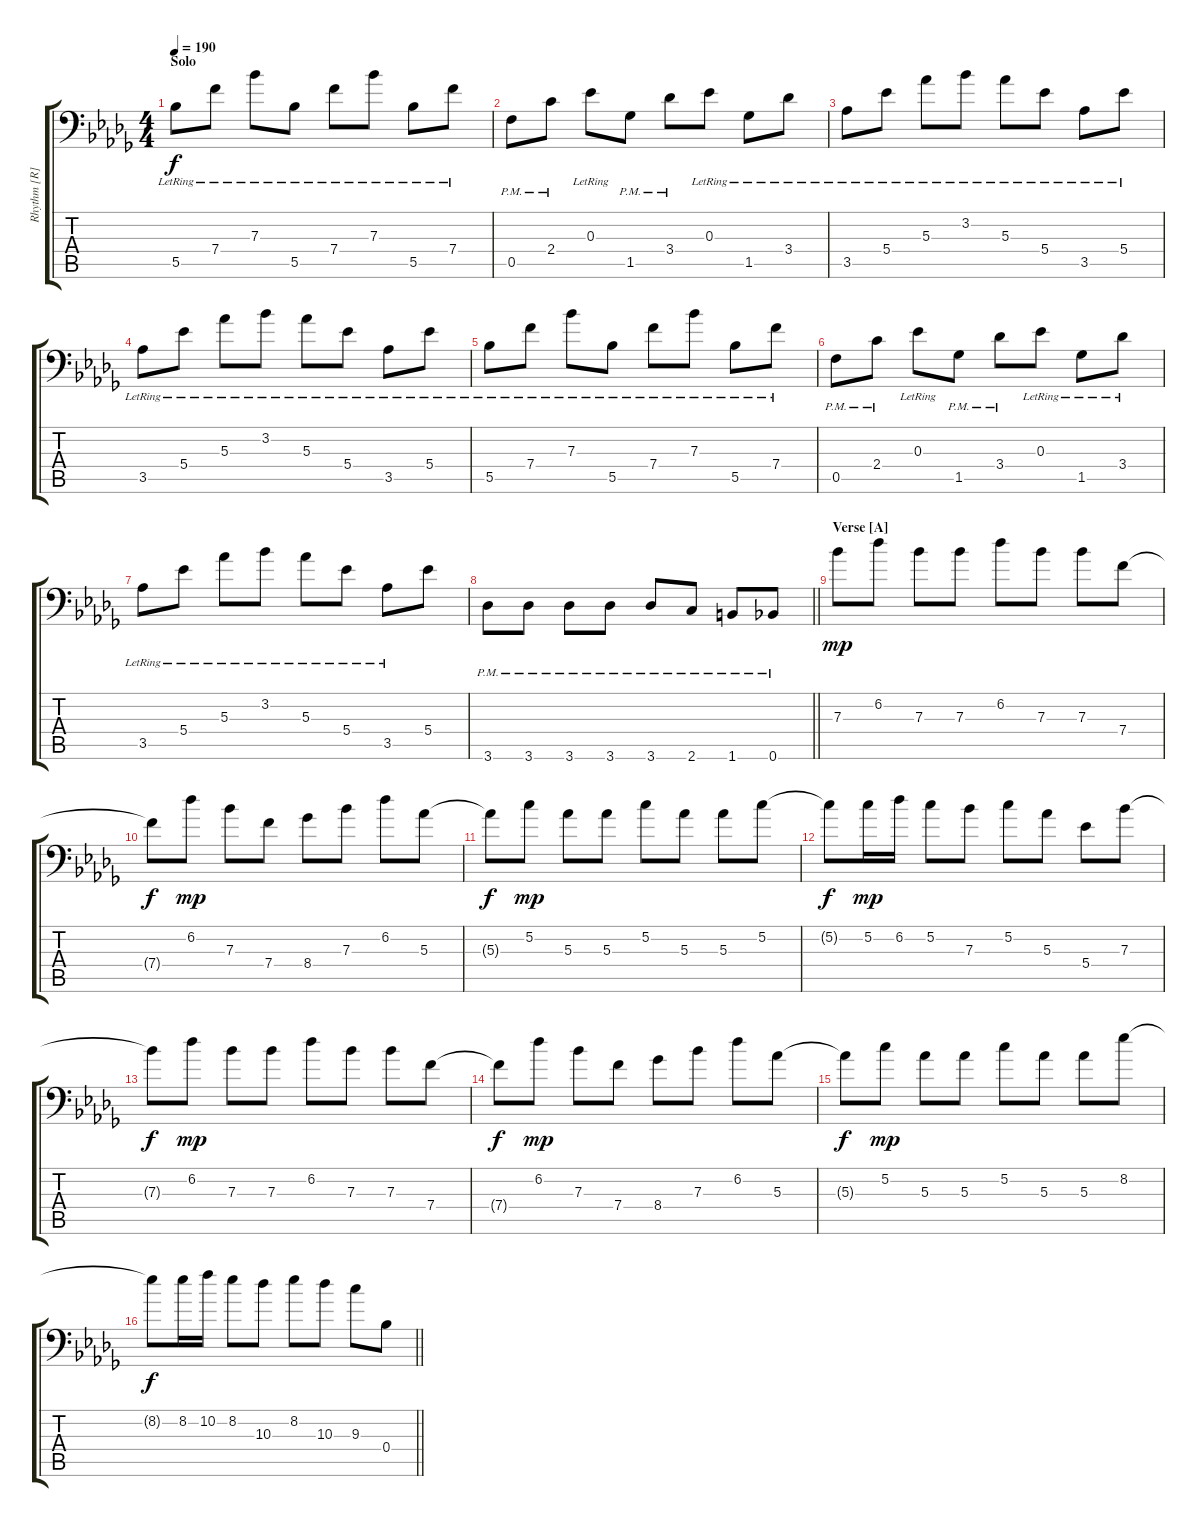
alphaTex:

\track ("Rhythm [R]" "Rhythm [R]") {instrument distortionguitar}
\staff {score tabs}
\tuning (C4 G3 Eb3 Bb2 F2 Bb1) {hide}
\ts (4 4)
\section ("" "Solo")
\tempo 190
\clef f4
\ks db
5.5{lr}.8{dy f} 7.4{lr}.8 7.3{lr}.8 5.5{lr}.8 7.4{lr}.8 7.3{lr}.8 5.5{lr}.8 7.4{lr}.8 |
0.5{pm}.8 2.4{pm}.8 0.3{lr}.8 1.5{pm}.8 3.4{pm}.8 0.3{lr}.8 1.5{lr}.8 3.4{lr}.8 |
3.5{lr}.8 5.4{lr}.8 5.3{lr}.8 3.2{lr}.8 5.3{lr}.8 5.4{lr}.8 3.5{lr}.8 5.4{lr}.8 |
3.5{lr}.8 5.4{lr}.8 5.3{lr}.8 3.2{lr}.8 5.3{lr}.8 5.4{lr}.8 3.5{lr}.8 5.4{lr}.8 |
5.5{lr}.8 7.4{lr}.8 7.3{lr}.8 5.5{lr}.8 7.4{lr}.8 7.3{lr}.8 5.5{lr}.8 7.4{lr}.8 |
0.5{pm}.8 2.4{pm}.8 0.3{lr}.8 1.5{pm}.8 3.4{pm}.8 0.3{lr}.8 1.5{lr}.8 3.4{lr}.8 |
3.5{lr}.8 5.4{lr}.8 5.3{lr}.8 3.2{lr}.8 5.3{lr}.8 5.4{lr}.8 3.5{lr}.8 5.4.8 |
\barLineRight lightlight
3.6{pm}.8 3.6{pm}.8 3.6{pm}.8 3.6{pm}.8 3.6{pm}.8 2.6{pm}.8 1.6{pm}.8 0.6{pm}.8 |
\section ("" "Verse [A]")
7.3.8{dy mp} 6.2.8 7.3.8 7.3.8 6.2.8 7.3.8 7.3.8 7.4.8 |
7.4{t}.8{dy f} 6.2.8{dy mp} 7.3.8 7.4.8 8.4.8 7.3.8 6.2.8 5.3.8 |
5.3{t}.8{dy f} 5.2.8{dy mp} 5.3.8 5.3.8 5.2.8 5.3.8 5.3.8 5.2.8 |
5.2{t}.8{dy f} 5.2.16{dy mp} 6.2.16 5.2.8 7.3.8 5.2.8 5.3.8 5.4.8 7.3.8 |
7.3{t}.8{dy f} 6.2.8{dy mp} 7.3.8 7.3.8 6.2.8 7.3.8 7.3.8 7.4.8 |
7.4{t}.8{dy f} 6.2.8{dy mp} 7.3.8 7.4.8 8.4.8 7.3.8 6.2.8 5.3.8 |
5.3{t}.8{dy f} 5.2.8{dy mp} 5.3.8 5.3.8 5.2.8 5.3.8 5.3.8 8.2.8 |
\barLineRight lightlight
8.2{t}.8{dy f} 8.2.16 10.2.16 8.2.8 10.3.8 8.2.8 10.3.8 9.3.8 0.4.8
